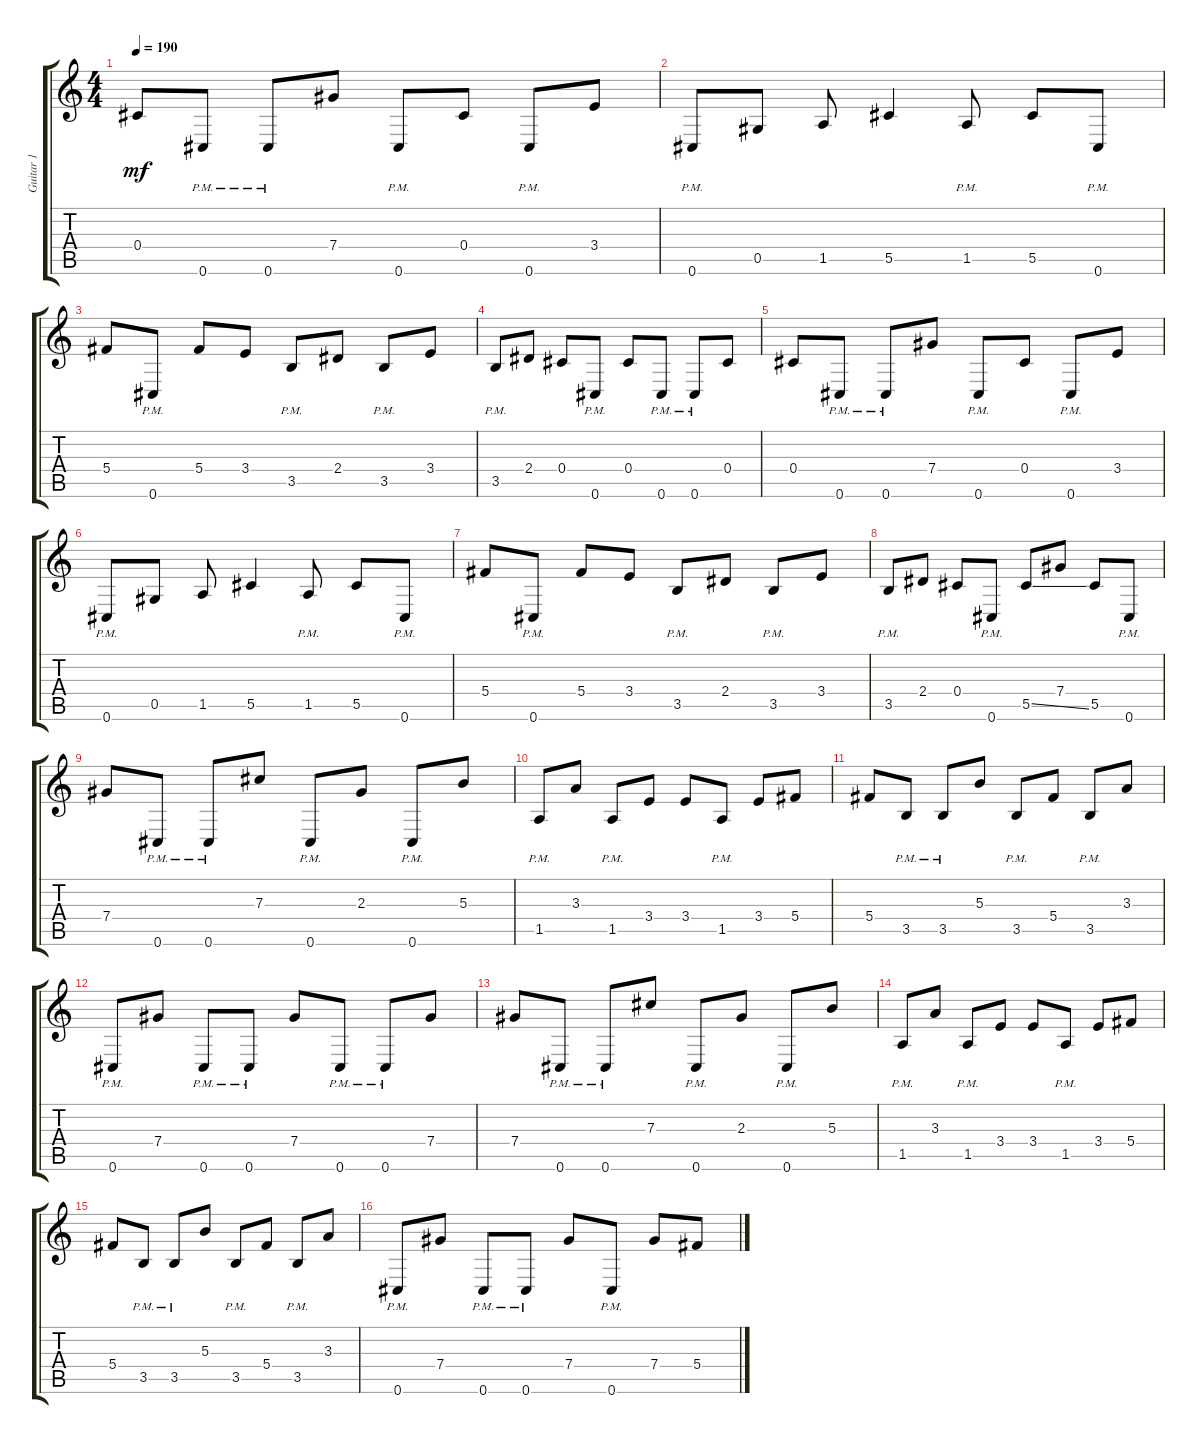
\track ("Guitar 1" "Guitar 1") {instrument acousticguitarsteel}
\staff {score tabs}
\tuning (Eb4 Bb3 Gb3 Db3 Ab2 Db2) {hide}
\ts (4 4)
\tempo 190
\clef g2
\ks c
0.4.8{dy mf} 0.6{pm}.8 0.6{pm}.8 7.4.8 0.6{pm}.8 0.4.8 0.6{pm}.8 3.4.8 |
0.6{pm}.8 0.5.8 1.5.8 5.5.4 1.5{pm}.8 5.5.8 0.6{pm}.8 |
5.4.8 0.6{pm}.8 5.4.8 3.4.8 3.5{pm}.8 2.4.8 3.5{pm}.8 3.4.8 |
3.5{pm}.8 2.4.8 0.4.8 0.6{pm}.8 0.4.8 0.6{pm}.8 0.6{pm}.8 0.4.8 |
0.4.8 0.6{pm}.8 0.6{pm}.8 7.4.8 0.6{pm}.8 0.4.8 0.6{pm}.8 3.4.8 |
0.6{pm}.8 0.5.8 1.5.8 5.5.4 1.5{pm}.8 5.5.8 0.6{pm}.8 |
5.4.8 0.6{pm}.8 5.4.8 3.4.8 3.5{pm}.8 2.4.8 3.5{pm}.8 3.4.8 |
3.5{pm}.8 2.4.8 0.4.8 0.6{pm}.8 5.5{ss}.8 7.4.8 5.5.8 0.6{pm}.8 |
7.4.8 0.6{pm}.8 0.6{pm}.8 7.3.8 0.6{pm}.8 2.3.8 0.6{pm}.8 5.3.8 |
1.5{pm}.8 3.3.8 1.5{pm}.8 3.4.8 3.4.8 1.5{pm}.8 3.4.8 5.4.8 |
5.4.8 3.5{pm}.8 3.5{pm}.8 5.3.8 3.5{pm}.8 5.4.8 3.5{pm}.8 3.3.8 |
0.6{pm}.8 7.4.8 0.6{pm}.8 0.6{pm}.8 7.4.8 0.6{pm}.8 0.6{pm}.8 7.4.8 |
7.4.8 0.6{pm}.8 0.6{pm}.8 7.3.8 0.6{pm}.8 2.3.8 0.6{pm}.8 5.3.8 |
1.5{pm}.8 3.3.8 1.5{pm}.8 3.4.8 3.4.8 1.5{pm}.8 3.4.8 5.4.8 |
5.4.8 3.5{pm}.8 3.5{pm}.8 5.3.8 3.5{pm}.8 5.4.8 3.5{pm}.8 3.3.8 |
0.6{pm}.8 7.4.8 0.6{pm}.8 0.6{pm}.8 7.4.8 0.6{pm}.8 7.4.8 5.4.8
